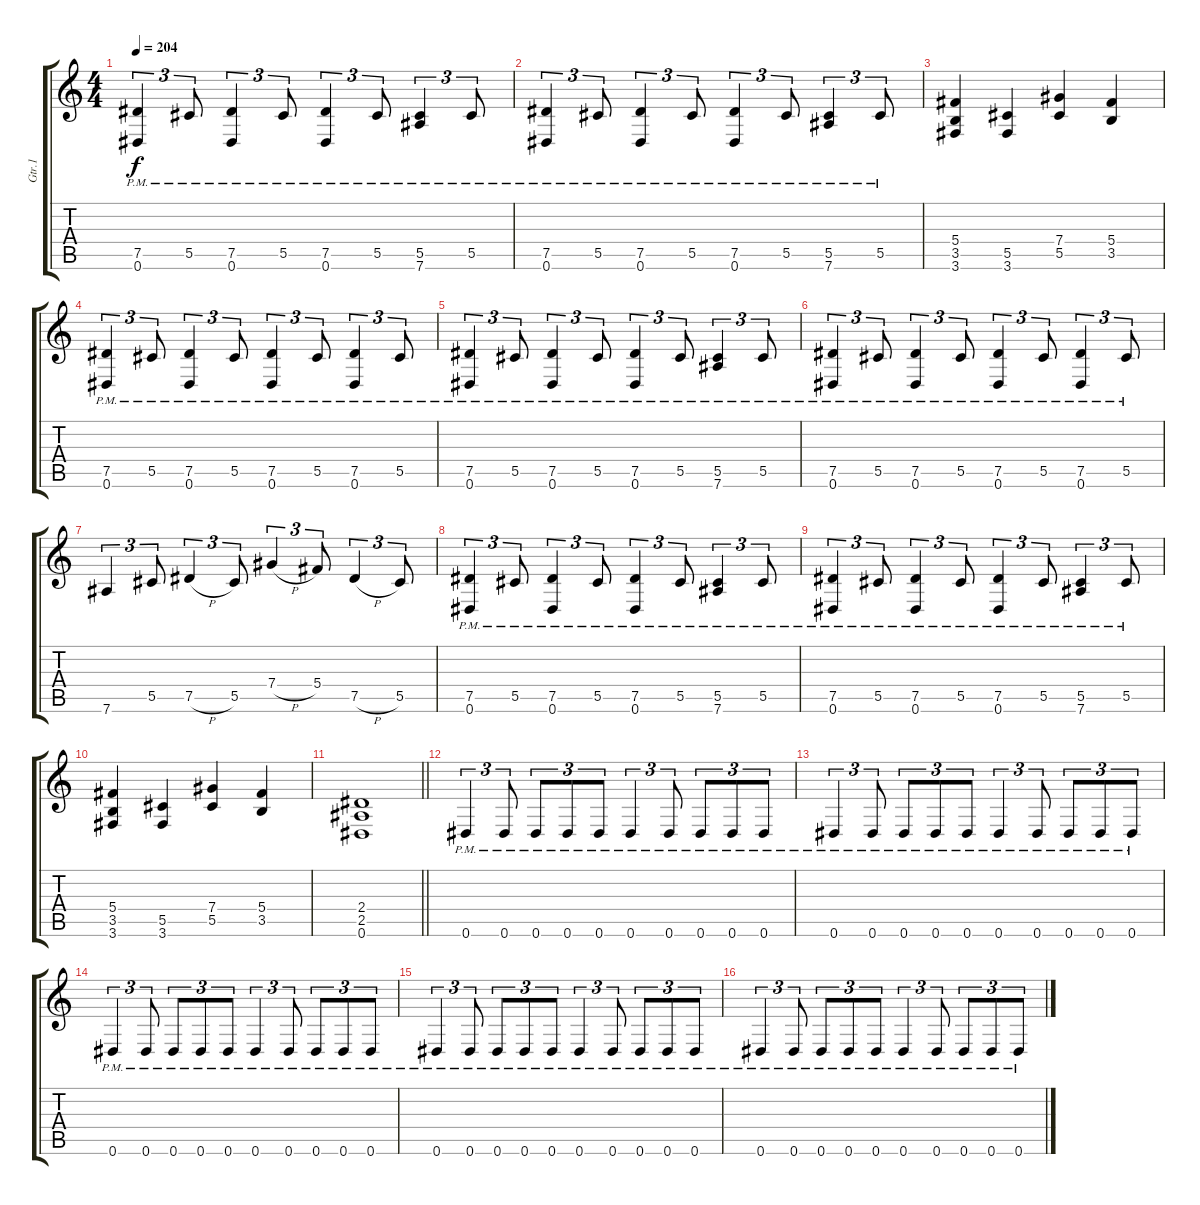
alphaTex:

\track ("Gtr.1" "Gtr.1") {instrument distortionguitar}
\staff {score tabs}
\tuning (Eb4 Bb3 Gb3 Db3 Ab2 Eb2) {hide}
\ts (4 4)
\tempo 204
\clef g2
\ks c
(7.5{pm} 0.6{pm}).4{tu (3 2) dy f} 5.5{pm}.8{tu (3 2)} (7.5{pm} 0.6{pm}).4{tu (3 2)} 5.5{pm}.8{tu (3 2)} (7.5{pm} 0.6{pm}).4{tu (3 2)} 5.5{pm}.8{tu (3 2)} (5.5{pm} 7.6{pm}).4{tu (3 2)} 5.5{pm}.8{tu (3 2)} |
(7.5{pm} 0.6{pm}).4{tu (3 2)} 5.5{pm}.8{tu (3 2)} (7.5{pm} 0.6{pm}).4{tu (3 2)} 5.5{pm}.8{tu (3 2)} (7.5{pm} 0.6{pm}).4{tu (3 2)} 5.5{pm}.8{tu (3 2)} (5.5{pm} 7.6{pm}).4{tu (3 2)} 5.5{pm}.8{tu (3 2)} |
(5.4 3.5 3.6).4 (5.5 3.6).4 (7.4 5.5).4 (5.4 3.5).4 |
(7.5{pm} 0.6{pm}).4{tu (3 2)} 5.5{pm}.8{tu (3 2)} (7.5{pm} 0.6{pm}).4{tu (3 2)} 5.5{pm}.8{tu (3 2)} (7.5{pm} 0.6{pm}).4{tu (3 2)} 5.5{pm}.8{tu (3 2)} (7.5{pm} 0.6{pm}).4{tu (3 2)} 5.5{pm}.8{tu (3 2)} |
(7.5{pm} 0.6{pm}).4{tu (3 2)} 5.5{pm}.8{tu (3 2)} (7.5{pm} 0.6{pm}).4{tu (3 2)} 5.5{pm}.8{tu (3 2)} (7.5{pm} 0.6{pm}).4{tu (3 2)} 5.5{pm}.8{tu (3 2)} (5.5{pm} 7.6{pm}).4{tu (3 2)} 5.5{pm}.8{tu (3 2)} |
(7.5{pm} 0.6{pm}).4{tu (3 2)} 5.5{pm}.8{tu (3 2)} (7.5{pm} 0.6{pm}).4{tu (3 2)} 5.5{pm}.8{tu (3 2)} (7.5{pm} 0.6{pm}).4{tu (3 2)} 5.5{pm}.8{tu (3 2)} (7.5{pm} 0.6{pm}).4{tu (3 2)} 5.5{pm}.8{tu (3 2)} |
7.6.4{tu (3 2)} 5.5.8{tu (3 2)} 7.5{h}.4{tu (3 2)} 5.5.8{tu (3 2)} 7.4{h}.4{tu (3 2)} 5.4.8{tu (3 2)} 7.5{h}.4{tu (3 2)} 5.5.8{tu (3 2)} |
(7.5{pm} 0.6{pm}).4{tu (3 2)} 5.5{pm}.8{tu (3 2)} (7.5{pm} 0.6{pm}).4{tu (3 2)} 5.5{pm}.8{tu (3 2)} (7.5{pm} 0.6{pm}).4{tu (3 2)} 5.5{pm}.8{tu (3 2)} (5.5{pm} 7.6{pm}).4{tu (3 2)} 5.5{pm}.8{tu (3 2)} |
(7.5{pm} 0.6{pm}).4{tu (3 2)} 5.5{pm}.8{tu (3 2)} (7.5{pm} 0.6{pm}).4{tu (3 2)} 5.5{pm}.8{tu (3 2)} (7.5{pm} 0.6{pm}).4{tu (3 2)} 5.5{pm}.8{tu (3 2)} (5.5{pm} 7.6{pm}).4{tu (3 2)} 5.5{pm}.8{tu (3 2)} |
(5.4 3.5 3.6).4 (5.5 3.6).4 (7.4 5.5).4 (5.4 3.5).4 |
\barLineRight lightlight
(2.4 2.5 0.6).1 |
0.6{pm}.4{tu (3 2)} 0.6{pm}.8{tu (3 2)} 0.6{pm}.8{tu (3 2)} 0.6{pm}.8{tu (3 2)} 0.6{pm}.8{tu (3 2)} 0.6{pm}.4{tu (3 2)} 0.6{pm}.8{tu (3 2)} 0.6{pm}.8{tu (3 2)} 0.6{pm}.8{tu (3 2)} 0.6{pm}.8{tu (3 2)} |
0.6{pm}.4{tu (3 2)} 0.6{pm}.8{tu (3 2)} 0.6{pm}.8{tu (3 2)} 0.6{pm}.8{tu (3 2)} 0.6{pm}.8{tu (3 2)} 0.6{pm}.4{tu (3 2)} 0.6{pm}.8{tu (3 2)} 0.6{pm}.8{tu (3 2)} 0.6{pm}.8{tu (3 2)} 0.6{pm}.8{tu (3 2)} |
0.6{pm}.4{tu (3 2)} 0.6{pm}.8{tu (3 2)} 0.6{pm}.8{tu (3 2)} 0.6{pm}.8{tu (3 2)} 0.6{pm}.8{tu (3 2)} 0.6{pm}.4{tu (3 2)} 0.6{pm}.8{tu (3 2)} 0.6{pm}.8{tu (3 2)} 0.6{pm}.8{tu (3 2)} 0.6{pm}.8{tu (3 2)} |
0.6{pm}.4{tu (3 2)} 0.6{pm}.8{tu (3 2)} 0.6{pm}.8{tu (3 2)} 0.6{pm}.8{tu (3 2)} 0.6{pm}.8{tu (3 2)} 0.6{pm}.4{tu (3 2)} 0.6{pm}.8{tu (3 2)} 0.6{pm}.8{tu (3 2)} 0.6{pm}.8{tu (3 2)} 0.6{pm}.8{tu (3 2)} |
0.6{pm}.4{tu (3 2)} 0.6{pm}.8{tu (3 2)} 0.6{pm}.8{tu (3 2)} 0.6{pm}.8{tu (3 2)} 0.6{pm}.8{tu (3 2)} 0.6{pm}.4{tu (3 2)} 0.6{pm}.8{tu (3 2)} 0.6{pm}.8{tu (3 2)} 0.6{pm}.8{tu (3 2)} 0.6{pm}.8{tu (3 2)}
